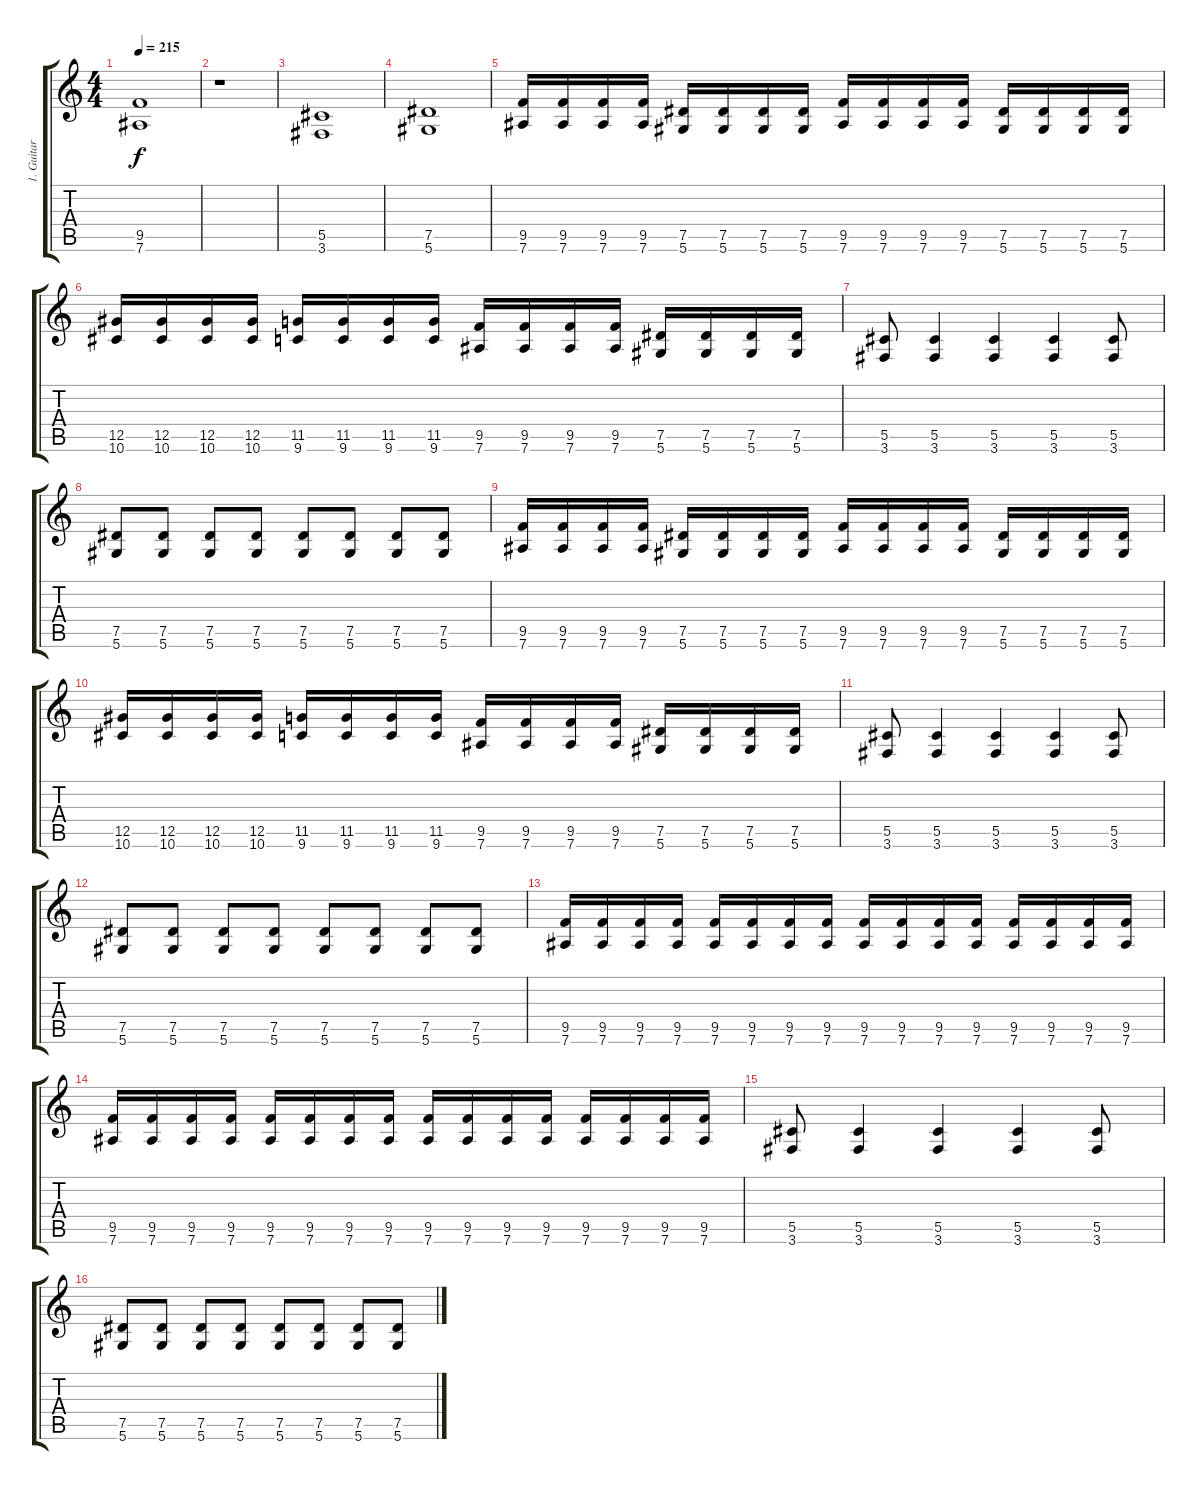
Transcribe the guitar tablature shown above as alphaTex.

\track ("1. Guitar" "1. Guitar") {instrument overdrivenguitar}
\staff {score tabs}
\tuning (Eb4 Bb3 Gb3 Db3 Ab2 Eb2) {hide}
\ts (4 4)
\tempo 215
\clef g2
\ks c
(9.5 7.6).1{dy f instrument overdrivenguitar} |
r.1 |
(5.5 3.6).1 |
(7.5 5.6).1 |
(9.5 7.6).16 (9.5 7.6).16 (9.5 7.6).16 (9.5 7.6).16 (7.5 5.6).16 (7.5 5.6).16 (7.5 5.6).16 (7.5 5.6).16 (9.5 7.6).16 (9.5 7.6).16 (9.5 7.6).16 (9.5 7.6).16 (7.5 5.6).16 (7.5 5.6).16 (7.5 5.6).16 (7.5 5.6).16 |
(12.5 10.6).16 (12.5 10.6).16 (12.5 10.6).16 (12.5 10.6).16 (11.5 9.6).16 (11.5 9.6).16 (11.5 9.6).16 (11.5 9.6).16 (9.5 7.6).16 (9.5 7.6).16 (9.5 7.6).16 (9.5 7.6).16 (7.5 5.6).16 (7.5 5.6).16 (7.5 5.6).16 (7.5 5.6).16 |
(5.5 3.6).8 (5.5 3.6).4 (5.5 3.6).4 (5.5 3.6).4 (5.5 3.6).8 |
(7.5 5.6).8 (7.5 5.6).8 (7.5 5.6).8 (7.5 5.6).8 (7.5 5.6).8 (7.5 5.6).8 (7.5 5.6).8 (7.5 5.6).8 |
(9.5 7.6).16 (9.5 7.6).16 (9.5 7.6).16 (9.5 7.6).16 (7.5 5.6).16 (7.5 5.6).16 (7.5 5.6).16 (7.5 5.6).16 (9.5 7.6).16 (9.5 7.6).16 (9.5 7.6).16 (9.5 7.6).16 (7.5 5.6).16 (7.5 5.6).16 (7.5 5.6).16 (7.5 5.6).16 |
(12.5 10.6).16 (12.5 10.6).16 (12.5 10.6).16 (12.5 10.6).16 (11.5 9.6).16 (11.5 9.6).16 (11.5 9.6).16 (11.5 9.6).16 (9.5 7.6).16 (9.5 7.6).16 (9.5 7.6).16 (9.5 7.6).16 (7.5 5.6).16 (7.5 5.6).16 (7.5 5.6).16 (7.5 5.6).16 |
(5.5 3.6).8 (5.5 3.6).4 (5.5 3.6).4 (5.5 3.6).4 (5.5 3.6).8 |
(7.5 5.6).8 (7.5 5.6).8 (7.5 5.6).8 (7.5 5.6).8 (7.5 5.6).8 (7.5 5.6).8 (7.5 5.6).8 (7.5 5.6).8 |
(9.5 7.6).16 (9.5 7.6).16 (9.5 7.6).16 (9.5 7.6).16 (9.5 7.6).16 (9.5 7.6).16 (9.5 7.6).16 (9.5 7.6).16 (9.5 7.6).16 (9.5 7.6).16 (9.5 7.6).16 (9.5 7.6).16 (9.5 7.6).16 (9.5 7.6).16 (9.5 7.6).16 (9.5 7.6).16 |
(9.5 7.6).16 (9.5 7.6).16 (9.5 7.6).16 (9.5 7.6).16 (9.5 7.6).16 (9.5 7.6).16 (9.5 7.6).16 (9.5 7.6).16 (9.5 7.6).16 (9.5 7.6).16 (9.5 7.6).16 (9.5 7.6).16 (9.5 7.6).16 (9.5 7.6).16 (9.5 7.6).16 (9.5 7.6).16 |
(5.5 3.6).8 (5.5 3.6).4 (5.5 3.6).4 (5.5 3.6).4 (5.5 3.6).8 |
(7.5 5.6).8 (7.5 5.6).8 (7.5 5.6).8 (7.5 5.6).8 (7.5 5.6).8 (7.5 5.6).8 (7.5 5.6).8 (7.5 5.6).8
